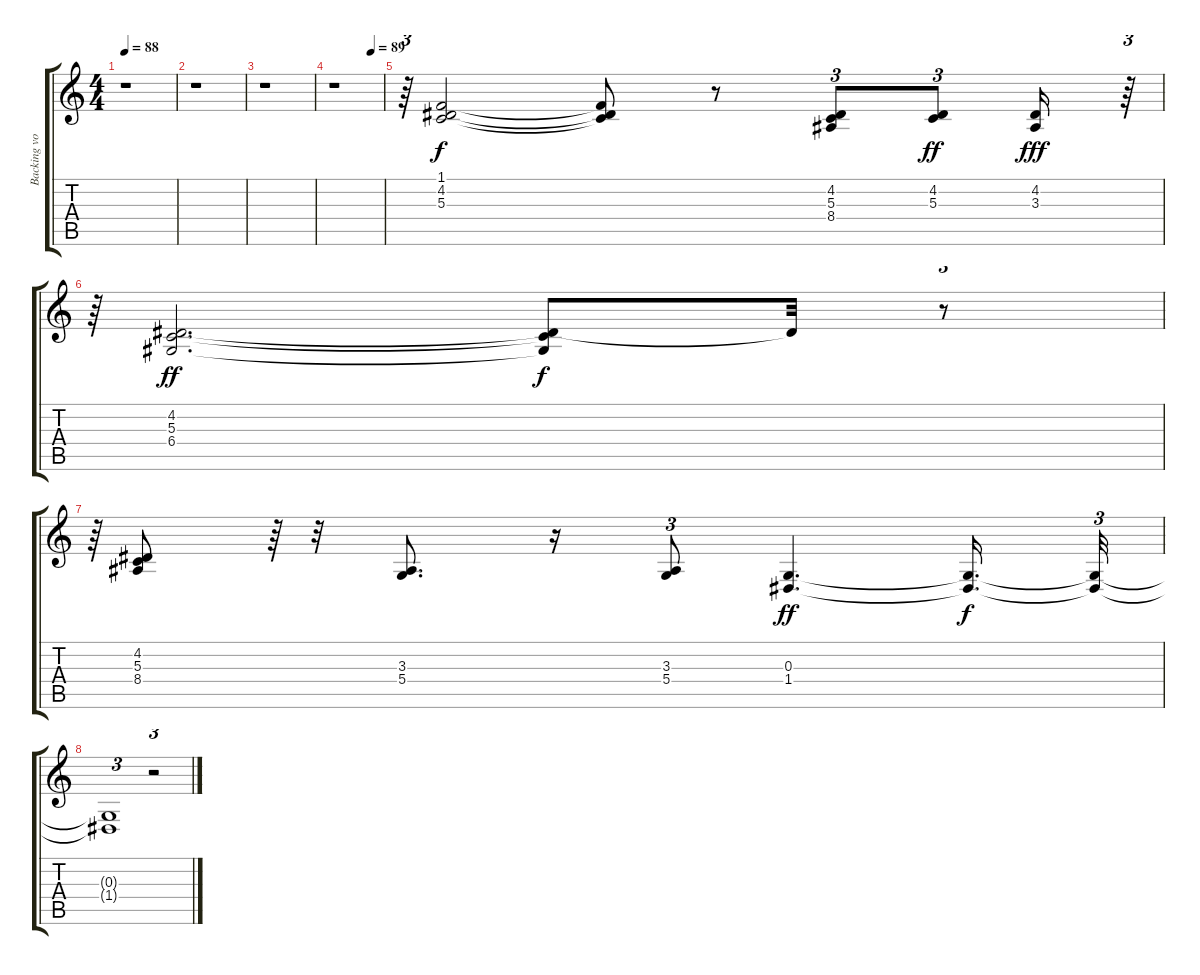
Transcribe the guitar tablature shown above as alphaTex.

\track ("Backing vocals" "Backing vo") {instrument choiraahs}
\staff {score tabs}
\tuning (E4 B3 G3 D3 A2 E2) {hide}
\ts (4 4)
\tempo 88
\clef g2
\ks c
r.1{dy f} |
r.1 |
r.1 |
\tempo (89 0.7604166666666666)
r.1 |
r.64{tu (3 2)} (1.1 4.2 5.3).2 (1.1{t} 4.2{t} 5.3{t}).8 r.8 (4.2 5.3 8.4).8{tu (3 2)} (4.2 5.3).8{tu (3 2) dy ff} (4.2 3.3).16{dy fff} r.64{tu (3 2)} |
r.64{tu (3 2)} (4.2 5.3 6.4).2{d dy ff} (4.2{t} 5.3{t} 6.4{t}).8{dy f} 4.2{t}.32 r.8{tu (3 2)} |
r.64{tu (3 2)} (4.2 5.3 8.4).8 r.64{tu (3 2)} r.32 (3.3 5.4).8{d} r.16 (3.3 5.4).8{tu (3 2)} (0.3 1.4).4{d dy ff} (0.3{t} 1.4{t}).16{d dy f} (0.3{t} 1.4{t}).32{tu (3 2)} |
(0.3{t} 1.4{t}).1{tu (3 2)} r.2{tu (3 2)}
